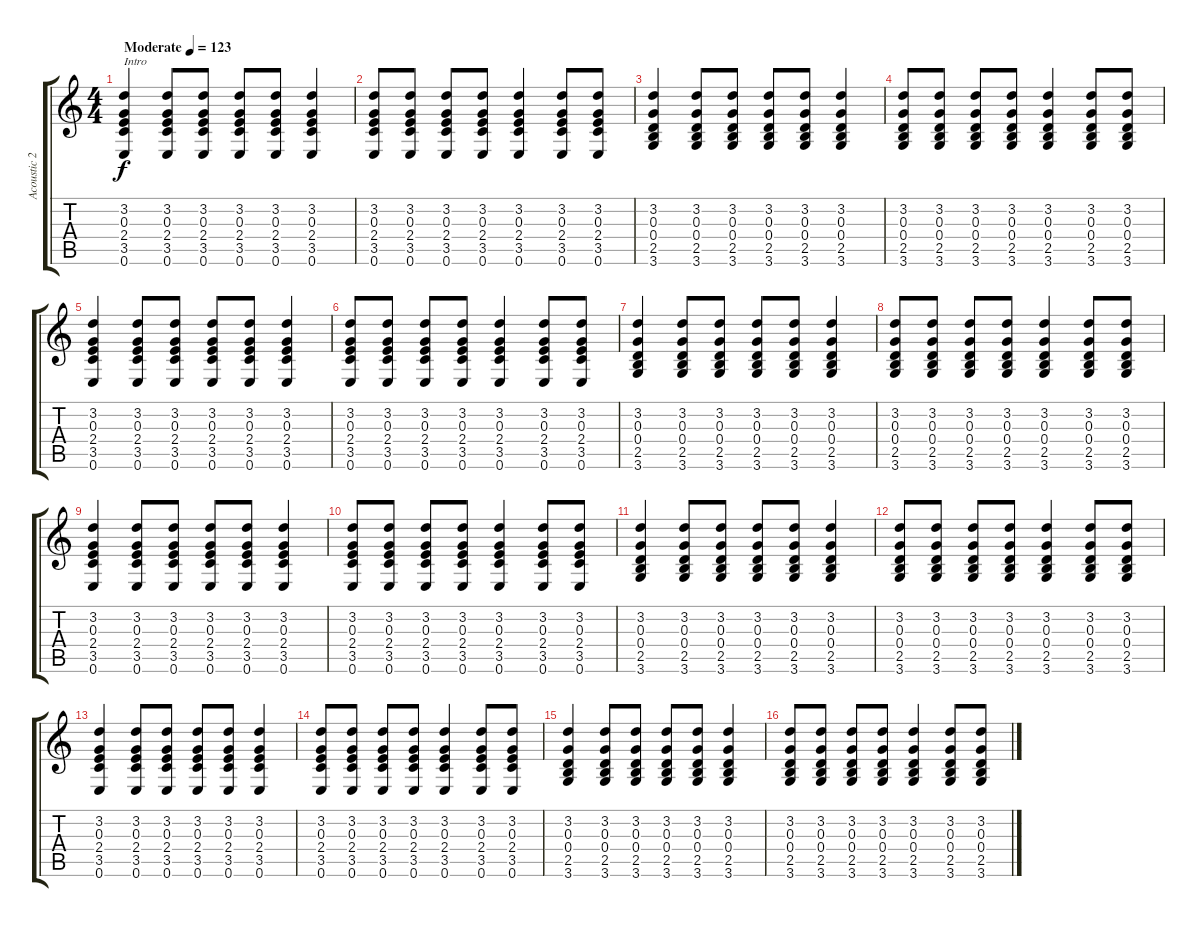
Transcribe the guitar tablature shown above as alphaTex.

\track ("Acoustic 2" "Acoustic 2") {instrument acousticguitarsteel}
\staff {score tabs}
\tuning (E4 B3 G3 D3 A2 E2) {hide}
\ts (4 4)
\tempo (123 "Moderate")
\clef g2
\ks c
(3.2 0.3 2.4 3.5 0.6).4{txt "Intro" dy f instrument acousticguitarsteel} (3.2 0.3 2.4 3.5 0.6).8 (3.2 0.3 2.4 3.5 0.6).8 (3.2 0.3 2.4 3.5 0.6).8 (3.2 0.3 2.4 3.5 0.6).8 (3.2 0.3 2.4 3.5 0.6).4 |
(3.2 0.3 2.4 3.5 0.6).8 (3.2 0.3 2.4 3.5 0.6).8 (3.2 0.3 2.4 3.5 0.6).8 (3.2 0.3 2.4 3.5 0.6).8 (3.2 0.3 2.4 3.5 0.6).4 (3.2 0.3 2.4 3.5 0.6).8 (3.2 0.3 2.4 3.5 0.6).8 |
(3.2 0.3 0.4 2.5 3.6).4 (3.2 0.3 0.4 2.5 3.6).8 (3.2 0.3 0.4 2.5 3.6).8 (3.2 0.3 0.4 2.5 3.6).8 (3.2 0.3 0.4 2.5 3.6).8 (3.2 0.3 0.4 2.5 3.6).4 |
(3.2 0.3 0.4 2.5 3.6).8 (3.2 0.3 0.4 2.5 3.6).8 (3.2 0.3 0.4 2.5 3.6).8 (3.2 0.3 0.4 2.5 3.6).8 (3.2 0.3 0.4 2.5 3.6).4 (3.2 0.3 0.4 2.5 3.6).8 (3.2 0.3 0.4 2.5 3.6).8 |
(3.2 0.3 2.4 3.5 0.6).4 (3.2 0.3 2.4 3.5 0.6).8 (3.2 0.3 2.4 3.5 0.6).8 (3.2 0.3 2.4 3.5 0.6).8 (3.2 0.3 2.4 3.5 0.6).8 (3.2 0.3 2.4 3.5 0.6).4 |
(3.2 0.3 2.4 3.5 0.6).8 (3.2 0.3 2.4 3.5 0.6).8 (3.2 0.3 2.4 3.5 0.6).8 (3.2 0.3 2.4 3.5 0.6).8 (3.2 0.3 2.4 3.5 0.6).4 (3.2 0.3 2.4 3.5 0.6).8 (3.2 0.3 2.4 3.5 0.6).8 |
(3.2 0.3 0.4 2.5 3.6).4 (3.2 0.3 0.4 2.5 3.6).8 (3.2 0.3 0.4 2.5 3.6).8 (3.2 0.3 0.4 2.5 3.6).8 (3.2 0.3 0.4 2.5 3.6).8 (3.2 0.3 0.4 2.5 3.6).4 |
(3.2 0.3 0.4 2.5 3.6).8 (3.2 0.3 0.4 2.5 3.6).8 (3.2 0.3 0.4 2.5 3.6).8 (3.2 0.3 0.4 2.5 3.6).8 (3.2 0.3 0.4 2.5 3.6).4 (3.2 0.3 0.4 2.5 3.6).8 (3.2 0.3 0.4 2.5 3.6).8 |
(3.2 0.3 2.4 3.5 0.6).4 (3.2 0.3 2.4 3.5 0.6).8 (3.2 0.3 2.4 3.5 0.6).8 (3.2 0.3 2.4 3.5 0.6).8 (3.2 0.3 2.4 3.5 0.6).8 (3.2 0.3 2.4 3.5 0.6).4 |
(3.2 0.3 2.4 3.5 0.6).8 (3.2 0.3 2.4 3.5 0.6).8 (3.2 0.3 2.4 3.5 0.6).8 (3.2 0.3 2.4 3.5 0.6).8 (3.2 0.3 2.4 3.5 0.6).4 (3.2 0.3 2.4 3.5 0.6).8 (3.2 0.3 2.4 3.5 0.6).8 |
(3.2 0.3 0.4 2.5 3.6).4 (3.2 0.3 0.4 2.5 3.6).8 (3.2 0.3 0.4 2.5 3.6).8 (3.2 0.3 0.4 2.5 3.6).8 (3.2 0.3 0.4 2.5 3.6).8 (3.2 0.3 0.4 2.5 3.6).4 |
(3.2 0.3 0.4 2.5 3.6).8 (3.2 0.3 0.4 2.5 3.6).8 (3.2 0.3 0.4 2.5 3.6).8 (3.2 0.3 0.4 2.5 3.6).8 (3.2 0.3 0.4 2.5 3.6).4 (3.2 0.3 0.4 2.5 3.6).8 (3.2 0.3 0.4 2.5 3.6).8 |
(3.2 0.3 2.4 3.5 0.6).4 (3.2 0.3 2.4 3.5 0.6).8 (3.2 0.3 2.4 3.5 0.6).8 (3.2 0.3 2.4 3.5 0.6).8 (3.2 0.3 2.4 3.5 0.6).8 (3.2 0.3 2.4 3.5 0.6).4 |
(3.2 0.3 2.4 3.5 0.6).8 (3.2 0.3 2.4 3.5 0.6).8 (3.2 0.3 2.4 3.5 0.6).8 (3.2 0.3 2.4 3.5 0.6).8 (3.2 0.3 2.4 3.5 0.6).4 (3.2 0.3 2.4 3.5 0.6).8 (3.2 0.3 2.4 3.5 0.6).8 |
(3.2 0.3 0.4 2.5 3.6).4 (3.2 0.3 0.4 2.5 3.6).8 (3.2 0.3 0.4 2.5 3.6).8 (3.2 0.3 0.4 2.5 3.6).8 (3.2 0.3 0.4 2.5 3.6).8 (3.2 0.3 0.4 2.5 3.6).4 |
(3.2 0.3 0.4 2.5 3.6).8 (3.2 0.3 0.4 2.5 3.6).8 (3.2 0.3 0.4 2.5 3.6).8 (3.2 0.3 0.4 2.5 3.6).8 (3.2 0.3 0.4 2.5 3.6).4 (3.2 0.3 0.4 2.5 3.6).8 (3.2 0.3 0.4 2.5 3.6).8
